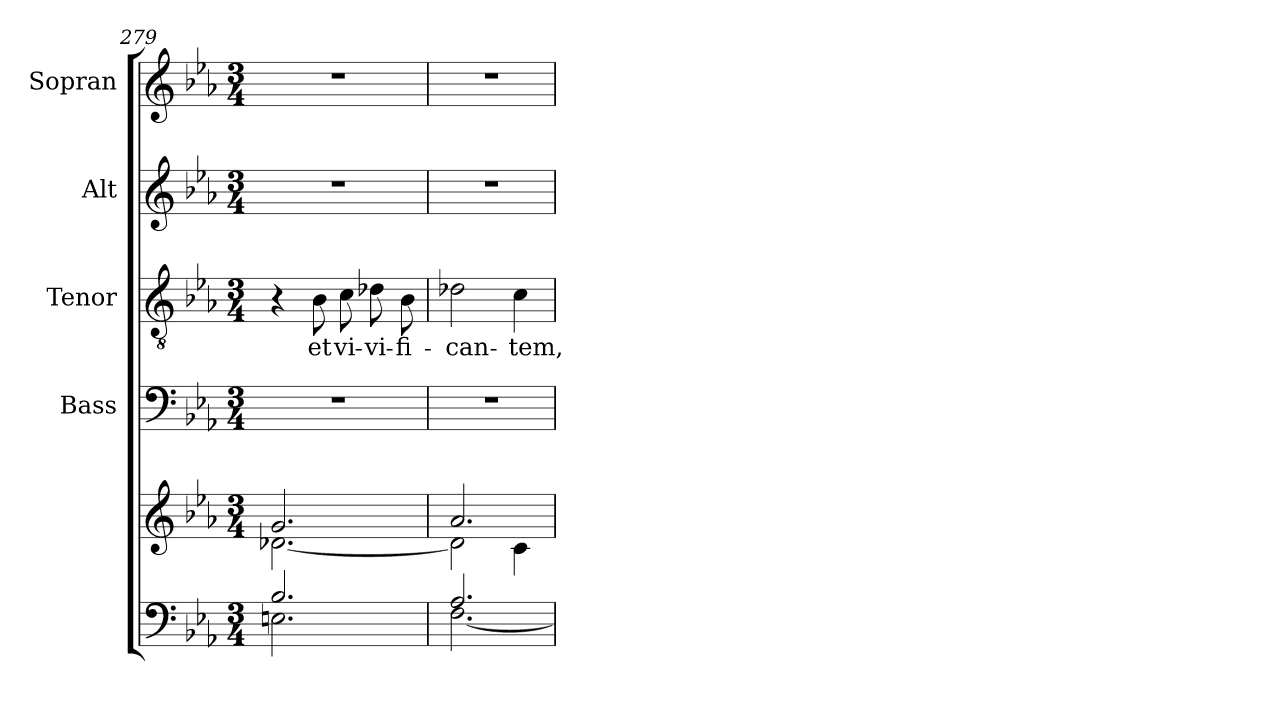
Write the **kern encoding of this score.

**kern	**kern	**kern	**kern	**text	**kern	**kern
*part5	*part5	*part4	*part3	*part3	*part2	*part1
*staff6	*staff5	*staff4	*staff3	*staff3	*staff2	*staff1
*	*	*I"Bass	*I"Tenor	*	*I"Alt	*I"Sopran
*	*	*I'B.	*I'T.	*	*I'A.	*I'S.
*clefF4	*clefG2	*clefF4	*clefGv2	*	*clefG2	*clefG2
*k[b-e-a-]	*k[b-e-a-]	*k[b-e-a-]	*k[b-e-a-]	*	*k[b-e-a-]	*k[b-e-a-]
*E-:	*E-:	*E-:	*E-:	*	*E-:	*E-:
*M3/4	*M3/4	*M3/4	*M3/4	*	*M3/4	*M3/4
=279	=279	=279	=279	=279	=279	=279
*^	*^	*	*	*	*	*
2.B-/	2.En\	2.g/	[<2.d-X\	2.r	4r	.	2.r	2.r
!	!	!	!	!	!	!LO:LY:b	!	!
.	.	.	.	.	8B-\	et	.	.
!	!	!	!	!	!	!LO:LY:b	!	!
.	.	.	.	.	8c\	vi-	.	.
!	!	!	!	!	!	!LO:LY:b	!	!
.	.	.	.	.	8d-X\	-vi-	.	.
!	!	!	!	!	!	!LO:LY:b	!	!
.	.	.	.	.	8B-\	-fi-	.	.
!!LO:PB:g=z
=280	=280	=280	=280	=280	=280	=280	=280	=280
!	!	!	!	!	!	!LO:LY:b	!	!
2.A-/	[<2.F\	2.a-/	2d-\]	2.r	2d-X\	-can-	2.r	2.r
!	!	!	!	!	!	!LO:LY:b	!	!
.	.	.	4c\	.	4c\	-tem,	.	.
*v	*v	*	*	*	*	*	*	*
*	*v	*v	*	*	*	*	*
=	=	=	=	=	=	=
*-	*-	*-	*-	*-	*-	*-
